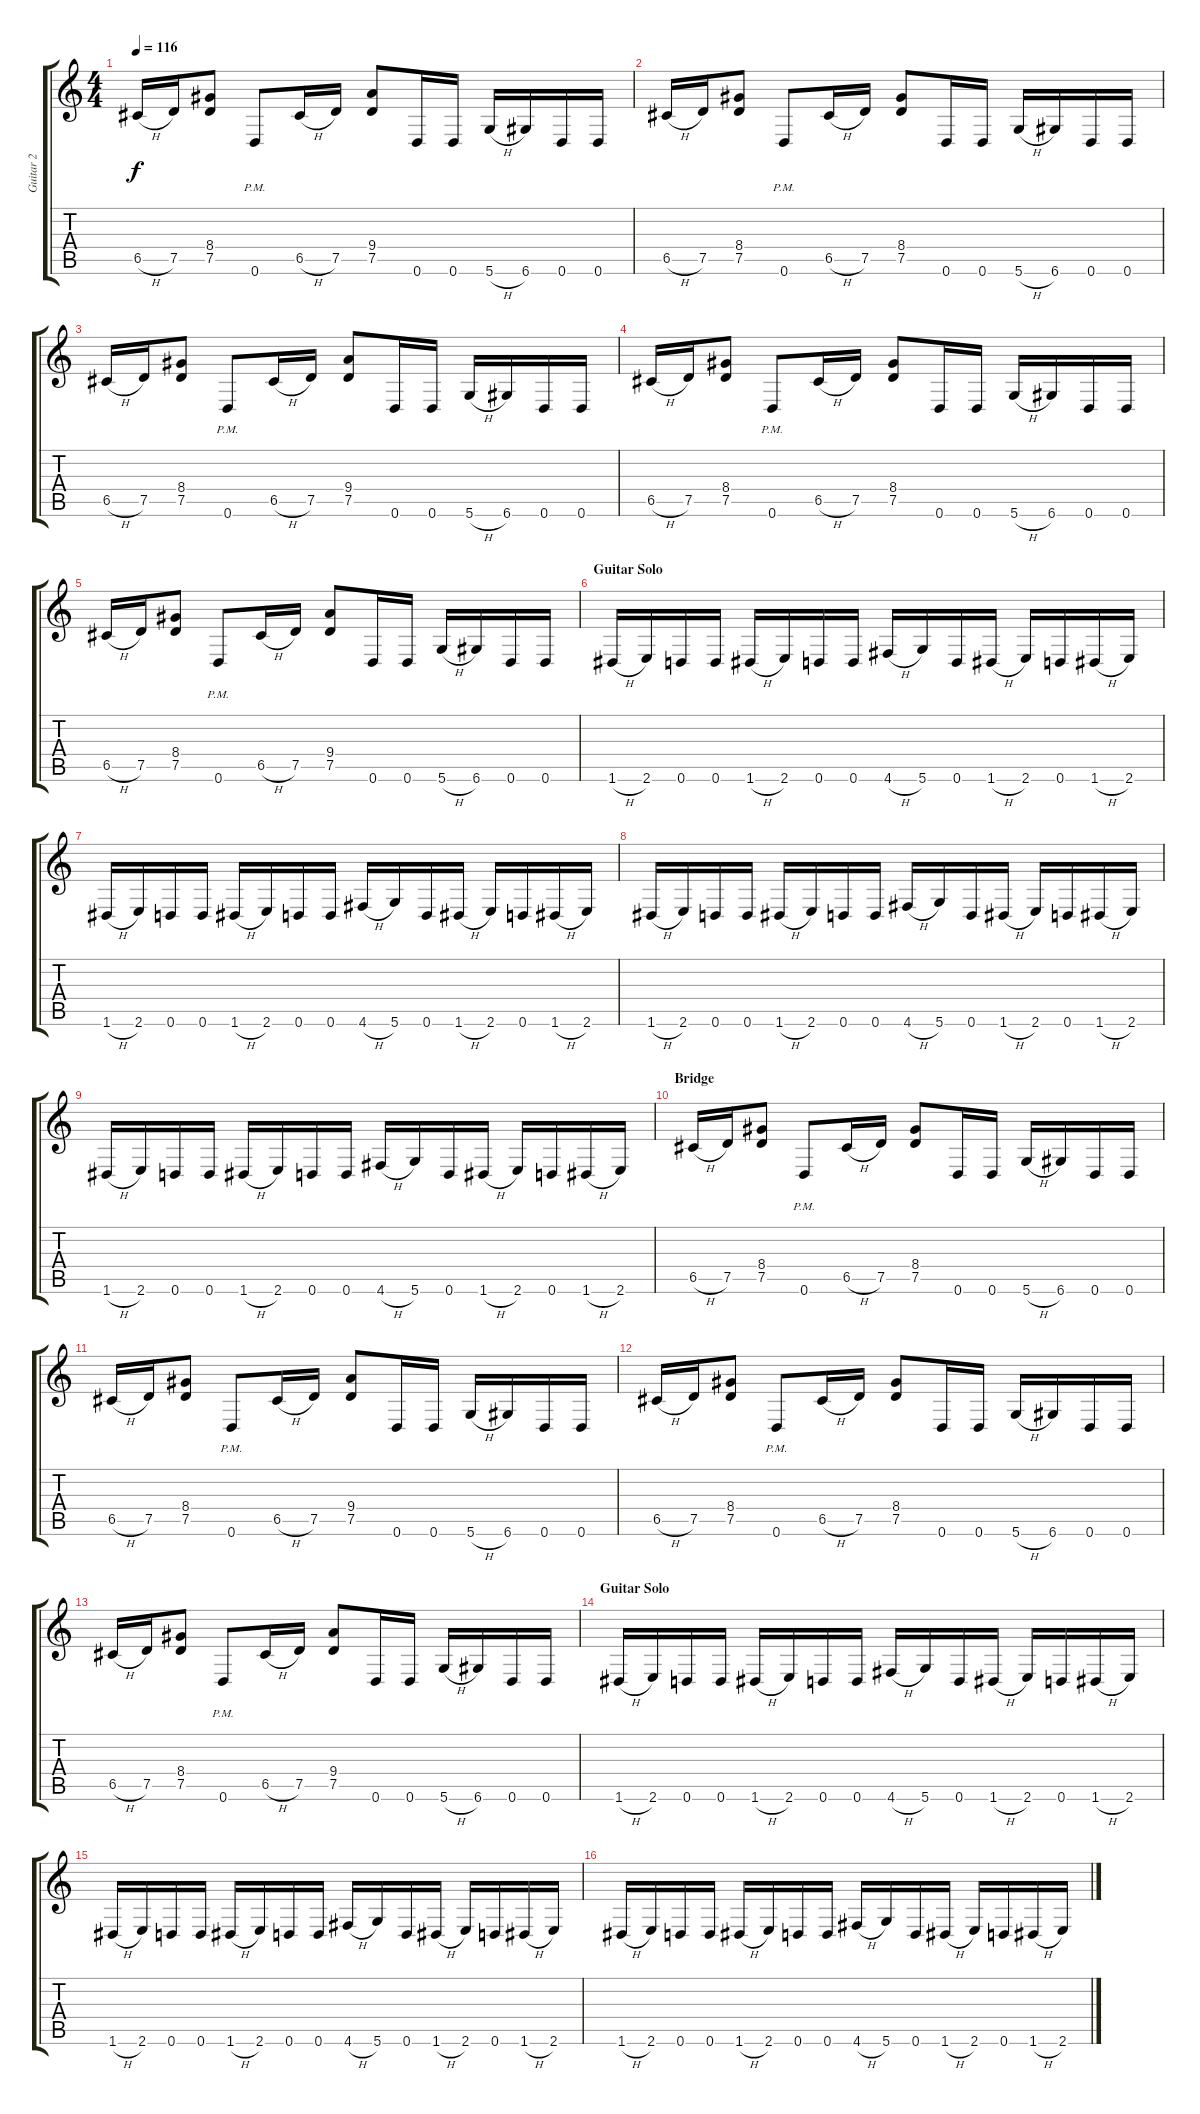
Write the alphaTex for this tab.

\track ("Guitar 2" "Guitar 2") {instrument distortionguitar}
\staff {score tabs}
\tuning (D4 A3 F3 C3 G2 D2) {hide}
\ts (4 4)
\tempo 116
\clef g2
\ks c
6.5{h}.16{dy f} 7.5.16 (8.4 7.5).8 0.6{pm}.8 6.5{h}.16 7.5.16 (9.4 7.5).8 0.6.16 0.6.16 5.6{h}.16 6.6.16 0.6.16 0.6.16 |
6.5{h}.16 7.5.16 (8.4 7.5).8 0.6{pm}.8 6.5{h}.16 7.5.16 (8.4 7.5).8 0.6.16 0.6.16 5.6{h}.16 6.6.16 0.6.16 0.6.16 |
6.5{h}.16 7.5.16 (8.4 7.5).8 0.6{pm}.8 6.5{h}.16 7.5.16 (9.4 7.5).8 0.6.16 0.6.16 5.6{h}.16 6.6.16 0.6.16 0.6.16 |
6.5{h}.16 7.5.16 (8.4 7.5).8 0.6{pm}.8 6.5{h}.16 7.5.16 (8.4 7.5).8 0.6.16 0.6.16 5.6{h}.16 6.6.16 0.6.16 0.6.16 |
6.5{h}.16 7.5.16 (8.4 7.5).8 0.6{pm}.8 6.5{h}.16 7.5.16 (9.4 7.5).8 0.6.16 0.6.16 5.6{h}.16 6.6.16 0.6.16 0.6.16 |
\section ("" "Guitar Solo")
1.6{h}.16 2.6.16 0.6.16 0.6.16 1.6{h}.16 2.6.16 0.6.16 0.6.16 4.6{h}.16 5.6.16 0.6.16 1.6{h}.16 2.6.16 0.6.16 1.6{h}.16 2.6.16 |
1.6{h}.16 2.6.16 0.6.16 0.6.16 1.6{h}.16 2.6.16 0.6.16 0.6.16 4.6{h}.16 5.6.16 0.6.16 1.6{h}.16 2.6.16 0.6.16 1.6{h}.16 2.6.16 |
1.6{h}.16 2.6.16 0.6.16 0.6.16 1.6{h}.16 2.6.16 0.6.16 0.6.16 4.6{h}.16 5.6.16 0.6.16 1.6{h}.16 2.6.16 0.6.16 1.6{h}.16 2.6.16 |
1.6{h}.16 2.6.16 0.6.16 0.6.16 1.6{h}.16 2.6.16 0.6.16 0.6.16 4.6{h}.16 5.6.16 0.6.16 1.6{h}.16 2.6.16 0.6.16 1.6{h}.16 2.6.16 |
\section ("" "Bridge")
6.5{h}.16 7.5.16 (8.4 7.5).8 0.6{pm}.8 6.5{h}.16 7.5.16 (8.4 7.5).8 0.6.16 0.6.16 5.6{h}.16 6.6.16 0.6.16 0.6.16 |
6.5{h}.16 7.5.16 (8.4 7.5).8 0.6{pm}.8 6.5{h}.16 7.5.16 (9.4 7.5).8 0.6.16 0.6.16 5.6{h}.16 6.6.16 0.6.16 0.6.16 |
6.5{h}.16 7.5.16 (8.4 7.5).8 0.6{pm}.8 6.5{h}.16 7.5.16 (8.4 7.5).8 0.6.16 0.6.16 5.6{h}.16 6.6.16 0.6.16 0.6.16 |
6.5{h}.16 7.5.16 (8.4 7.5).8 0.6{pm}.8 6.5{h}.16 7.5.16 (9.4 7.5).8 0.6.16 0.6.16 5.6{h}.16 6.6.16 0.6.16 0.6.16 |
\section ("" "Guitar Solo")
1.6{h}.16 2.6.16 0.6.16 0.6.16 1.6{h}.16 2.6.16 0.6.16 0.6.16 4.6{h}.16 5.6.16 0.6.16 1.6{h}.16 2.6.16 0.6.16 1.6{h}.16 2.6.16 |
1.6{h}.16 2.6.16 0.6.16 0.6.16 1.6{h}.16 2.6.16 0.6.16 0.6.16 4.6{h}.16 5.6.16 0.6.16 1.6{h}.16 2.6.16 0.6.16 1.6{h}.16 2.6.16 |
1.6{h}.16 2.6.16 0.6.16 0.6.16 1.6{h}.16 2.6.16 0.6.16 0.6.16 4.6{h}.16 5.6.16 0.6.16 1.6{h}.16 2.6.16 0.6.16 1.6{h}.16 2.6.16
